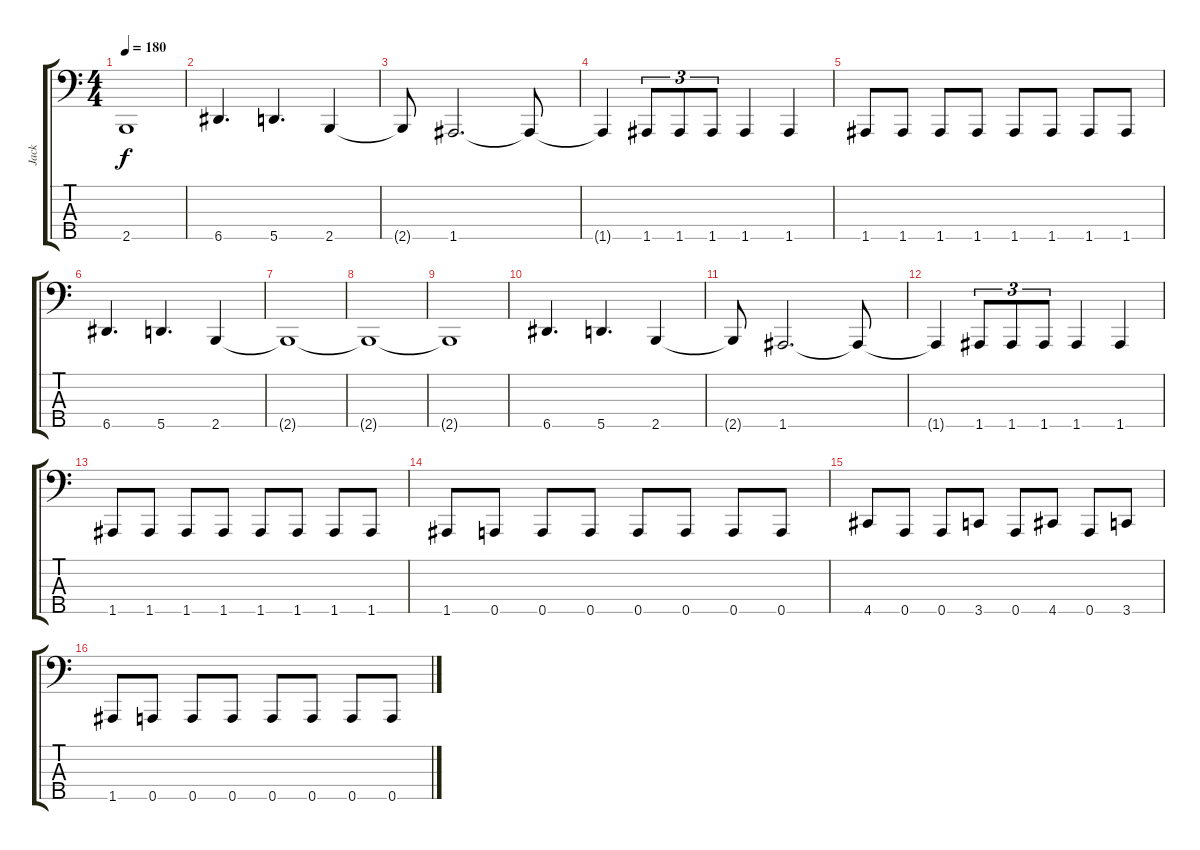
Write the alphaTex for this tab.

\track ("Jack" "Jack") {instrument electricbasspick}
\staff {score tabs}
\tuning (G2 D2 A1 E1 A0) {hide}
\ts (4 4)
\tempo 180
\clef f4
\ks c
2.5{t}.1{dy f} |
6.5.4{d} 5.5.4{d} 2.5.4 |
2.5{t}.8 1.5.2{d} 1.5{t}.8 |
1.5{t}.4 1.5.8{tu (3 2)} 1.5.8{tu (3 2)} 1.5.8{tu (3 2)} 1.5.4 1.5.4 |
1.5.8 1.5.8 1.5.8 1.5.8 1.5.8 1.5.8 1.5.8 1.5.8 |
6.5.4{d} 5.5.4{d} 2.5.4 |
2.5{t}.1 |
2.5{t}.1 |
2.5{t}.1 |
6.5.4{d} 5.5.4{d} 2.5.4 |
2.5{t}.8 1.5.2{d} 1.5{t}.8 |
1.5{t}.4 1.5.8{tu (3 2)} 1.5.8{tu (3 2)} 1.5.8{tu (3 2)} 1.5.4 1.5.4 |
1.5.8 1.5.8 1.5.8 1.5.8 1.5.8 1.5.8 1.5.8 1.5.8 |
1.5.8 0.5.8 0.5.8 0.5.8 0.5.8 0.5.8 0.5.8 0.5.8 |
4.5.8 0.5.8 0.5.8 3.5.8 0.5.8 4.5.8 0.5.8 3.5.8 |
1.5.8 0.5.8 0.5.8 0.5.8 0.5.8 0.5.8 0.5.8 0.5.8
